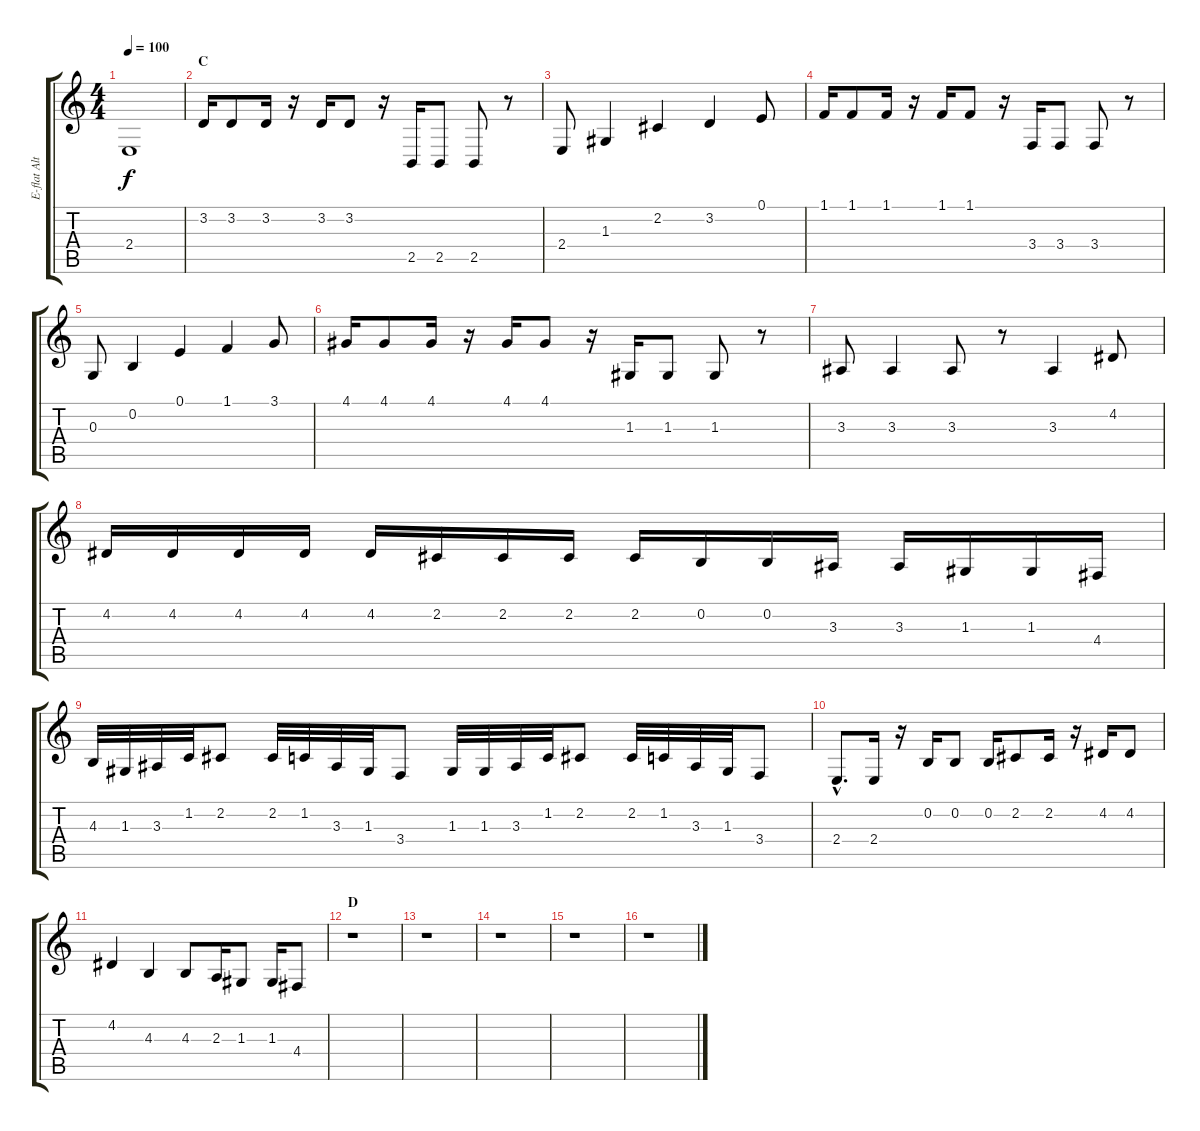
\track ("E-flat Alto Saxes" "E-flat Alt") {instrument altosax}
\staff {score tabs}
\tuning (E4 B3 G3 D3 A2 E2) {hide}
\ts (4 4)
\tempo 100
\clef g2
\ks c
2.4.1{dy f} |
\section ("" "C")
3.2.16 3.2.8 3.2.16 r.16 3.2.16 3.2.8 r.16 2.5.16 2.5.8 2.5.8 r.8 |
2.4.8 1.3.4 2.2.4 3.2.4 0.1.8 |
1.1.16 1.1.8 1.1.16 r.16 1.1.16 1.1.8 r.16 3.4.16 3.4.8 3.4.8 r.8 |
0.3.8 0.2.4 0.1.4 1.1.4 3.1.8 |
4.1.16 4.1.8 4.1.16 r.16 4.1.16 4.1.8 r.16 1.3.16 1.3.8 1.3.8 r.8 |
3.3.8 3.3.4 3.3.8 r.8 3.3.4 4.2.8 |
4.2.16 4.2.16 4.2.16 4.2.16 4.2.16 2.2.16 2.2.16 2.2.16 2.2.16 0.2.16 0.2.16 3.3.16 3.3.16 1.3.16 1.3.16 4.4.16 |
4.3.32 1.3.32 3.3.32 1.2.32 2.2.8 2.2.32 1.2.32 3.3.32 1.3.32 3.4.8 1.3.32 1.3.32 3.3.32 1.2.32 2.2.8 2.2.32 1.2.32 3.3.32 1.3.32 3.4.8 |
2.4{hac}.8{d} 2.4.16 r.16 0.2.16 0.2.8 0.2.16 2.2.8 2.2.16 r.16 4.2.16 4.2.8 |
4.2.4 4.3.4 4.3.8 2.3.16 1.3.8 1.3.16 4.4.8 |
\section ("" "D")
r.1 |
r.1 |
r.1 |
r.1 |
r.1
